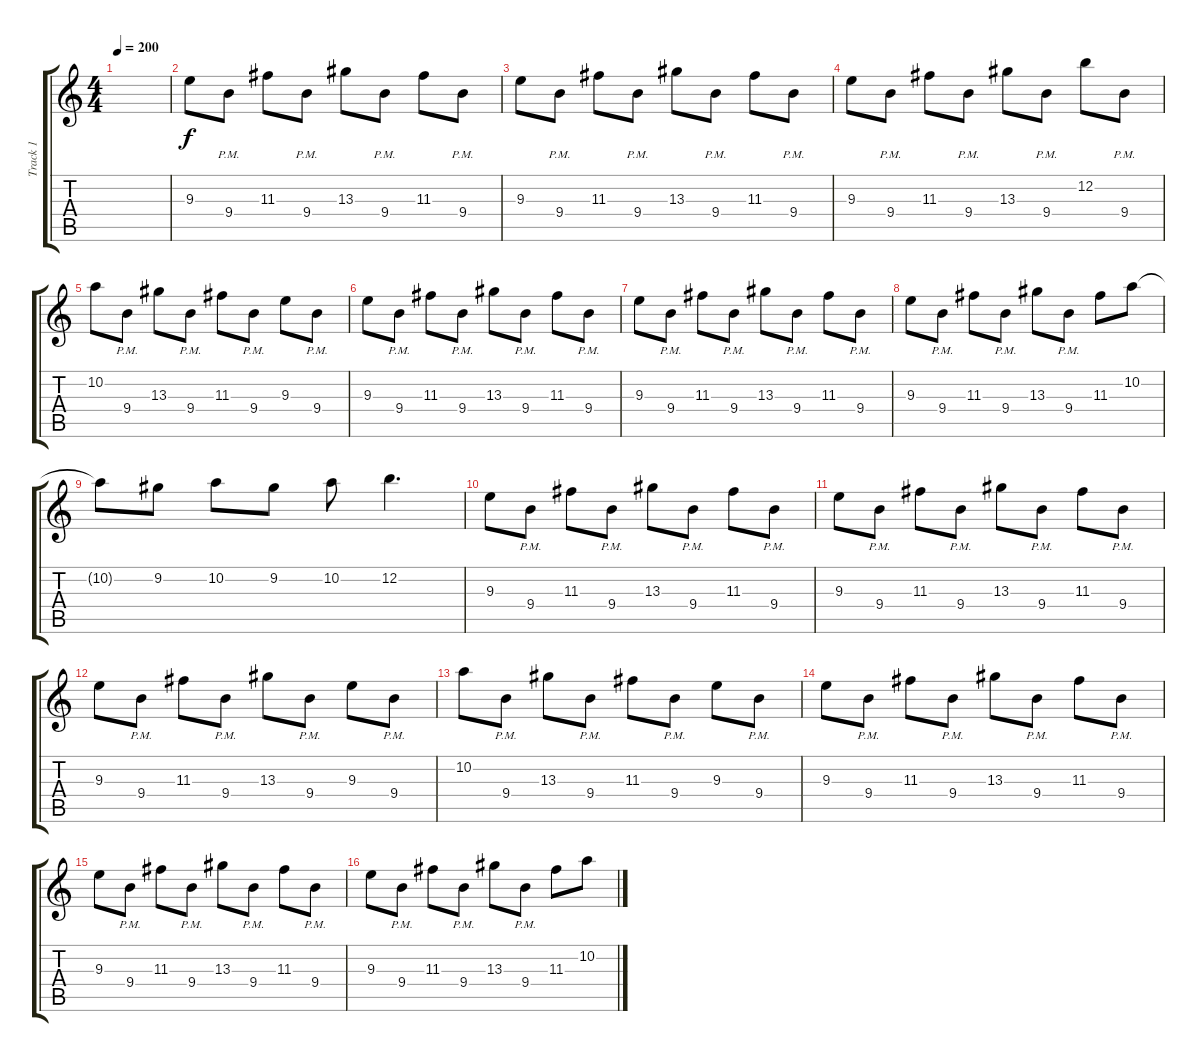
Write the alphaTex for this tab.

\track ("Track 1" "Track 1") {instrument overdrivenguitar}
\staff {score tabs}
\tuning (E4 B3 G3 D3 A2 E2) {hide}
\ts (4 4)
\tempo 200
\clef g2
\ks c
|
9.3.8 9.4{pm}.8 11.3.8 9.4{pm}.8 13.3.8 9.4{pm}.8 11.3.8 9.4{pm}.8 |
9.3.8 9.4{pm}.8 11.3.8 9.4{pm}.8 13.3.8 9.4{pm}.8 11.3.8 9.4{pm}.8 |
9.3.8 9.4{pm}.8 11.3.8 9.4{pm}.8 13.3.8 9.4{pm}.8 12.2.8 9.4{pm}.8 |
10.2.8 9.4{pm}.8 13.3.8 9.4{pm}.8 11.3.8 9.4{pm}.8 9.3.8 9.4{pm}.8 |
9.3.8 9.4{pm}.8 11.3.8 9.4{pm}.8 13.3.8 9.4{pm}.8 11.3.8 9.4{pm}.8 |
9.3.8 9.4{pm}.8 11.3.8 9.4{pm}.8 13.3.8 9.4{pm}.8 11.3.8 9.4{pm}.8 |
9.3.8 9.4{pm}.8 11.3.8 9.4{pm}.8 13.3.8 9.4{pm}.8 11.3.8 10.2.8 |
10.2{t}.8 9.2.8 10.2.8 9.2.8 10.2.8 12.2.4{d} |
9.3.8 9.4{pm}.8 11.3.8 9.4{pm}.8 13.3.8 9.4{pm}.8 11.3.8 9.4{pm}.8 |
9.3.8 9.4{pm}.8 11.3.8 9.4{pm}.8 13.3.8 9.4{pm}.8 11.3.8 9.4{pm}.8 |
9.3.8 9.4{pm}.8 11.3.8 9.4{pm}.8 13.3.8 9.4{pm}.8 9.3.8 9.4{pm}.8 |
10.2.8 9.4{pm}.8 13.3.8 9.4{pm}.8 11.3.8 9.4{pm}.8 9.3.8 9.4{pm}.8 |
9.3.8 9.4{pm}.8 11.3.8 9.4{pm}.8 13.3.8 9.4{pm}.8 11.3.8 9.4{pm}.8 |
9.3.8 9.4{pm}.8 11.3.8 9.4{pm}.8 13.3.8 9.4{pm}.8 11.3.8 9.4{pm}.8 |
9.3.8 9.4{pm}.8 11.3.8 9.4{pm}.8 13.3.8 9.4{pm}.8 11.3.8 10.2.8
